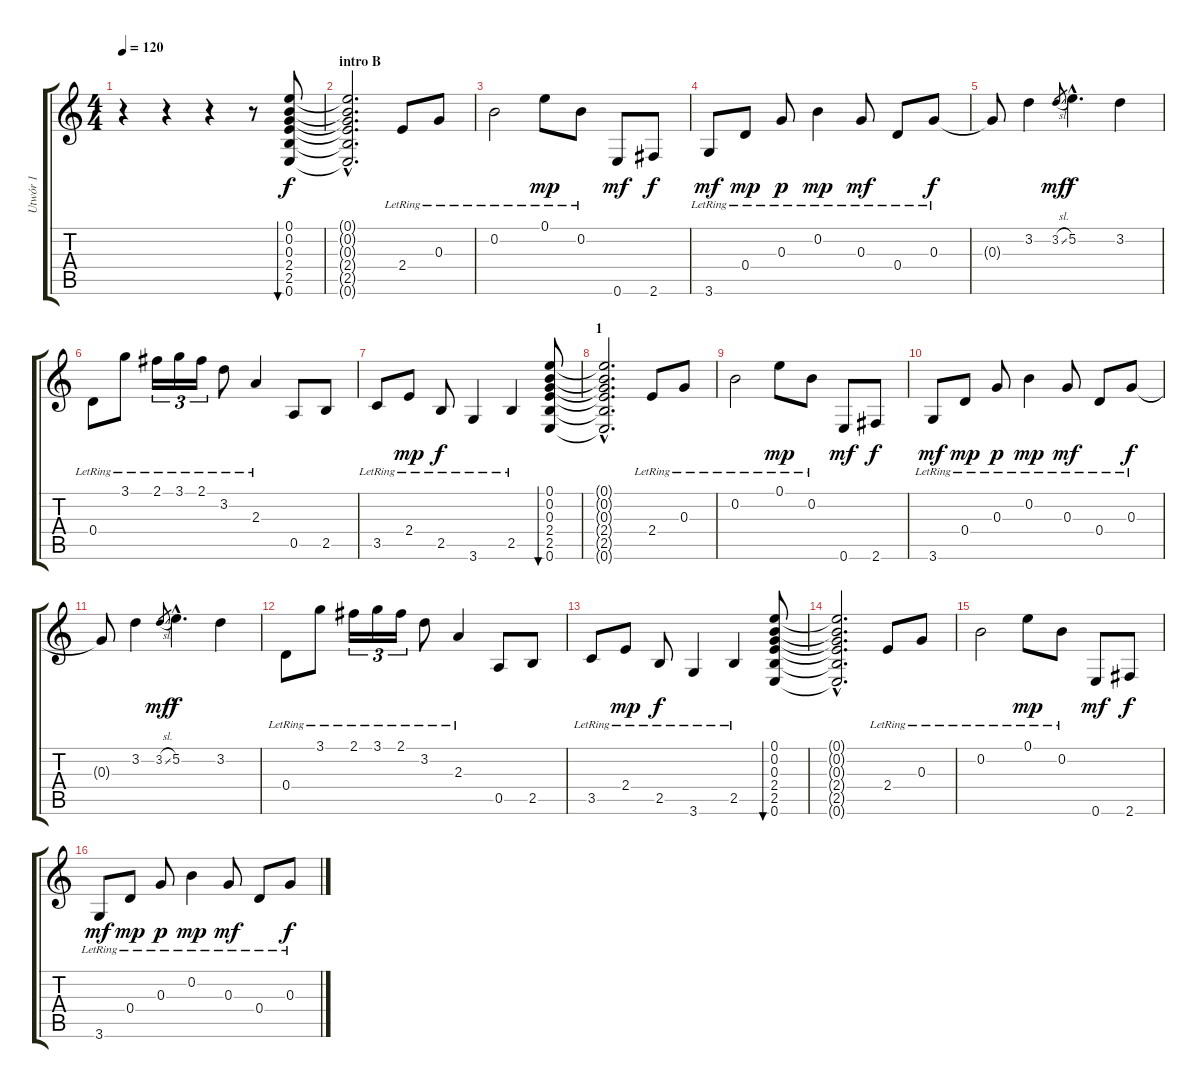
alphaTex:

\track ("Utwór 1" "Utwór 1") {instrument acousticguitarsteel}
\staff {score tabs}
\tuning (E4 B3 G3 D3 A2 E2) {hide}
\ts (4 4)
\tempo 120
\clef g2
\ks c
r.4{dy f instrument acousticguitarsteel} r.4 r.4 r.8 (0.1 0.2 0.3 2.4 2.5 0.6).8{bu 480} |
\section ("" "intro B")
(0.1{hac t} 0.2{hac t} 0.3{hac t} 2.4{hac t} 2.5{hac t} 0.6{hac t}).2{d} 2.4{lr}.8 0.3{lr}.8 |
0.2{lr}.2 0.1{lr}.8{dy mp} 0.2{lr}.8 0.6.8{dy mf} 2.6.8{dy f} |
3.6{lr}.8{dy mf} 0.4{lr}.8{dy mp} 0.3{lr}.8{dy p} 0.2{lr}.4{dy mp} 0.3{lr}.8{dy mf} 0.4{lr}.8 0.3{lr}.8{dy f} |
0.3{t}.8 3.2.4 3.2{sl}.8{gr dy mf} 5.2{hac}.4{d dy f} 3.2.4 |
0.4{lr}.8 3.1{lr}.8 2.1{lr}.16{tu (3 2)} 3.1{lr}.16{tu (3 2)} 2.1{lr}.16{tu (3 2)} 3.2{lr}.8 2.3{lr}.4 0.5.8 2.5.8 |
3.5{lr}.8 2.4{lr}.8{dy mp} 2.5{lr}.8{dy f} 3.6{lr}.4 2.5{lr}.4 (0.1 0.2 0.3 2.4 2.5 0.6).8{bu 480} |
\section ("" "1")
(0.1{hac t} 0.2{hac t} 0.3{hac t} 2.4{hac t} 2.5{hac t} 0.6{hac t}).2{d} 2.4{lr}.8 0.3{lr}.8 |
0.2{lr}.2 0.1{lr}.8{dy mp} 0.2{lr}.8 0.6.8{dy mf} 2.6.8{dy f} |
3.6{lr}.8{dy mf} 0.4{lr}.8{dy mp} 0.3{lr}.8{dy p} 0.2{lr}.4{dy mp} 0.3{lr}.8{dy mf} 0.4{lr}.8 0.3{lr}.8{dy f} |
0.3{t}.8 3.2.4 3.2{sl}.8{gr dy mf} 5.2{hac}.4{d dy f} 3.2.4 |
0.4{lr}.8 3.1{lr}.8 2.1{lr}.16{tu (3 2)} 3.1{lr}.16{tu (3 2)} 2.1{lr}.16{tu (3 2)} 3.2{lr}.8 2.3{lr}.4 0.5.8 2.5.8 |
3.5{lr}.8 2.4{lr}.8{dy mp} 2.5{lr}.8{dy f} 3.6{lr}.4 2.5{lr}.4 (0.1 0.2 0.3 2.4 2.5 0.6).8{bu 480} |
(0.1{hac t} 0.2{hac t} 0.3{hac t} 2.4{hac t} 2.5{hac t} 0.6{hac t}).2{d} 2.4{lr}.8 0.3{lr}.8 |
0.2{lr}.2 0.1{lr}.8{dy mp} 0.2{lr}.8 0.6.8{dy mf} 2.6.8{dy f} |
3.6{lr}.8{dy mf} 0.4{lr}.8{dy mp} 0.3{lr}.8{dy p} 0.2{lr}.4{dy mp} 0.3{lr}.8{dy mf} 0.4{lr}.8 0.3{lr}.8{dy f}
